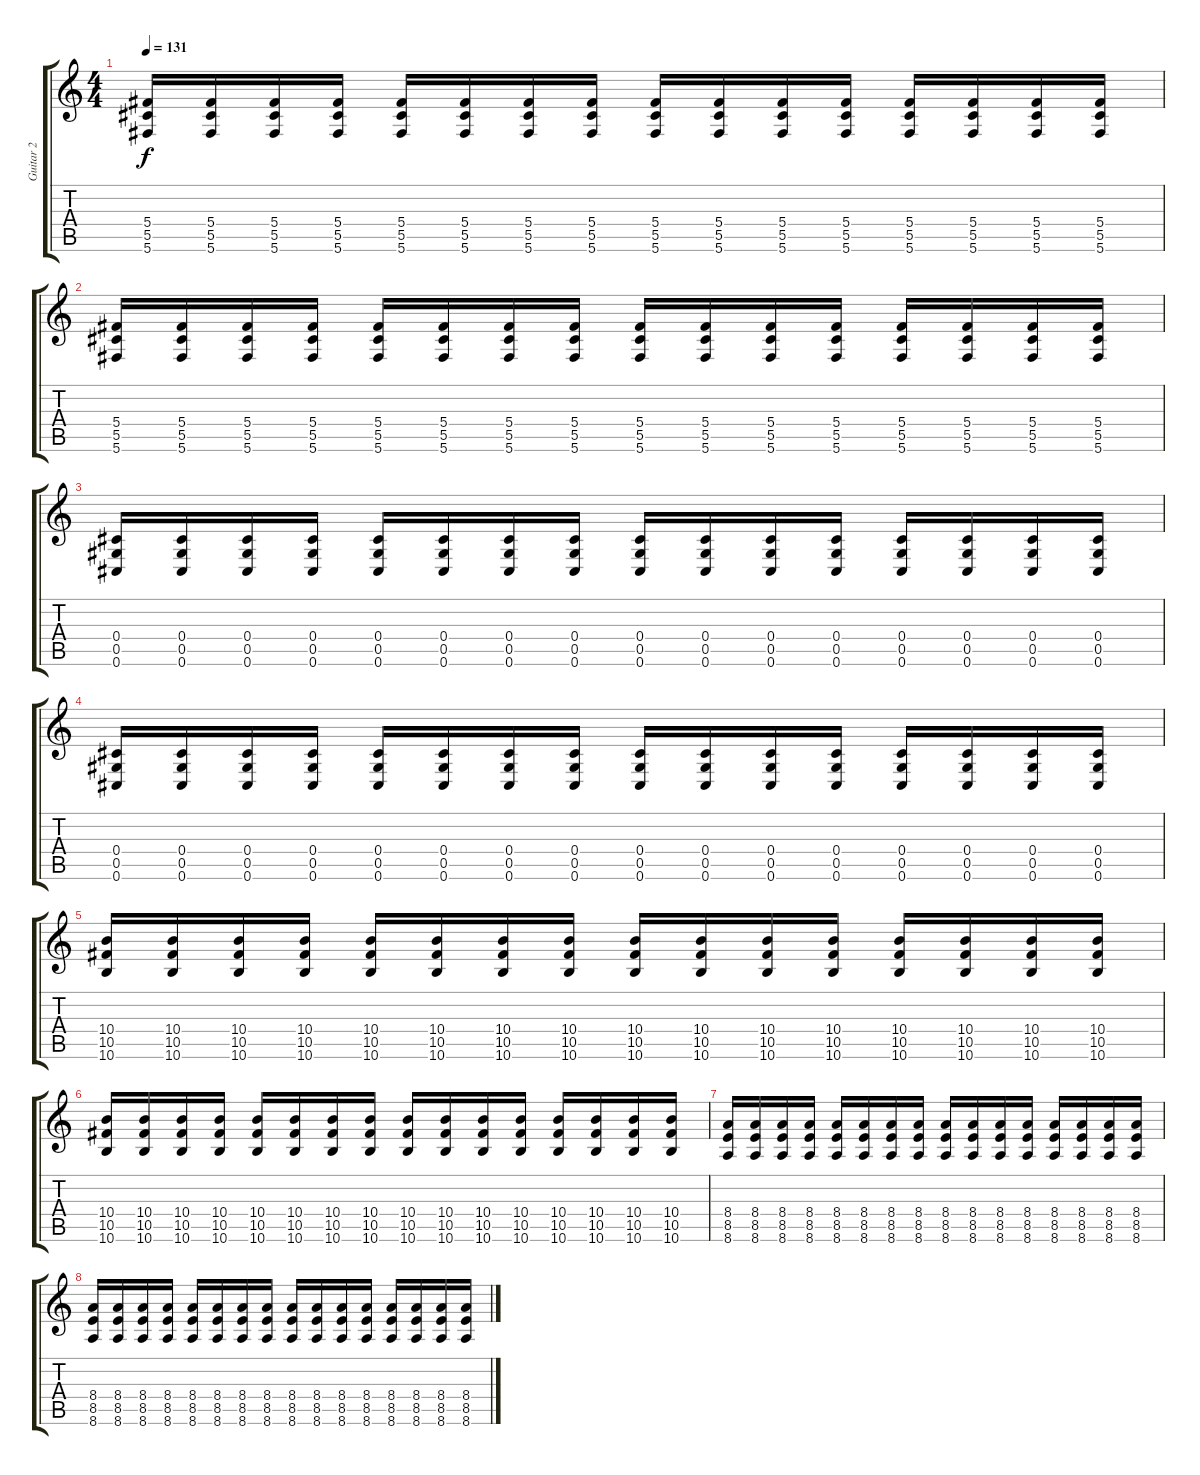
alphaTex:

\track ("Guitar 2" "Guitar 2") {instrument distortionguitar}
\staff {score tabs}
\tuning (Eb4 Bb3 Gb3 Db3 Ab2 Db2) {hide}
\ts (4 4)
\tempo 131
\clef g2
\ks c
(5.4 5.5 5.6).16{dy f} (5.4 5.5 5.6).16 (5.4 5.5 5.6).16 (5.4 5.5 5.6).16 (5.4 5.5 5.6).16 (5.4 5.5 5.6).16 (5.4 5.5 5.6).16 (5.4 5.5 5.6).16 (5.4 5.5 5.6).16 (5.4 5.5 5.6).16 (5.4 5.5 5.6).16 (5.4 5.5 5.6).16 (5.4 5.5 5.6).16 (5.4 5.5 5.6).16 (5.4 5.5 5.6).16 (5.4 5.5 5.6).16 |
(5.4 5.5 5.6).16 (5.4 5.5 5.6).16 (5.4 5.5 5.6).16 (5.4 5.5 5.6).16 (5.4 5.5 5.6).16 (5.4 5.5 5.6).16 (5.4 5.5 5.6).16 (5.4 5.5 5.6).16 (5.4 5.5 5.6).16 (5.4 5.5 5.6).16 (5.4 5.5 5.6).16 (5.4 5.5 5.6).16 (5.4 5.5 5.6).16 (5.4 5.5 5.6).16 (5.4 5.5 5.6).16 (5.4 5.5 5.6).16 |
(0.4 0.5 0.6).16 (0.4 0.5 0.6).16 (0.4 0.5 0.6).16 (0.4 0.5 0.6).16 (0.4 0.5 0.6).16 (0.4 0.5 0.6).16 (0.4 0.5 0.6).16 (0.4 0.5 0.6).16 (0.4 0.5 0.6).16 (0.4 0.5 0.6).16 (0.4 0.5 0.6).16 (0.4 0.5 0.6).16 (0.4 0.5 0.6).16 (0.4 0.5 0.6).16 (0.4 0.5 0.6).16 (0.4 0.5 0.6).16 |
(0.4 0.5 0.6).16 (0.4 0.5 0.6).16 (0.4 0.5 0.6).16 (0.4 0.5 0.6).16 (0.4 0.5 0.6).16 (0.4 0.5 0.6).16 (0.4 0.5 0.6).16 (0.4 0.5 0.6).16 (0.4 0.5 0.6).16 (0.4 0.5 0.6).16 (0.4 0.5 0.6).16 (0.4 0.5 0.6).16 (0.4 0.5 0.6).16 (0.4 0.5 0.6).16 (0.4 0.5 0.6).16 (0.4 0.5 0.6).16 |
(10.4 10.5 10.6).16 (10.4 10.5 10.6).16 (10.4 10.5 10.6).16 (10.4 10.5 10.6).16 (10.4 10.5 10.6).16 (10.4 10.5 10.6).16 (10.4 10.5 10.6).16 (10.4 10.5 10.6).16 (10.4 10.5 10.6).16 (10.4 10.5 10.6).16 (10.4 10.5 10.6).16 (10.4 10.5 10.6).16 (10.4 10.5 10.6).16 (10.4 10.5 10.6).16 (10.4 10.5 10.6).16 (10.4 10.5 10.6).16 |
(10.4 10.5 10.6).16 (10.4 10.5 10.6).16 (10.4 10.5 10.6).16 (10.4 10.5 10.6).16 (10.4 10.5 10.6).16 (10.4 10.5 10.6).16 (10.4 10.5 10.6).16 (10.4 10.5 10.6).16 (10.4 10.5 10.6).16 (10.4 10.5 10.6).16 (10.4 10.5 10.6).16 (10.4 10.5 10.6).16 (10.4 10.5 10.6).16 (10.4 10.5 10.6).16 (10.4 10.5 10.6).16 (10.4 10.5 10.6).16 |
(8.4 8.5 8.6).16{balance 8} (8.4 8.5 8.6).16 (8.4 8.5 8.6).16 (8.4 8.5 8.6).16 (8.4 8.5 8.6).16 (8.4 8.5 8.6).16 (8.4 8.5 8.6).16 (8.4 8.5 8.6).16 (8.4 8.5 8.6).16 (8.4 8.5 8.6).16 (8.4 8.5 8.6).16 (8.4 8.5 8.6).16 (8.4 8.5 8.6).16 (8.4 8.5 8.6).16 (8.4 8.5 8.6).16 (8.4 8.5 8.6).16 |
(8.4 8.5 8.6).16 (8.4 8.5 8.6).16 (8.4 8.5 8.6).16 (8.4 8.5 8.6).16 (8.4 8.5 8.6).16 (8.4 8.5 8.6).16 (8.4 8.5 8.6).16 (8.4 8.5 8.6).16 (8.4 8.5 8.6).16 (8.4 8.5 8.6).16 (8.4 8.5 8.6).16 (8.4 8.5 8.6).16 (8.4 8.5 8.6).16 (8.4 8.5 8.6).16 (8.4 8.5 8.6).16 (8.4 8.5 8.6).16
